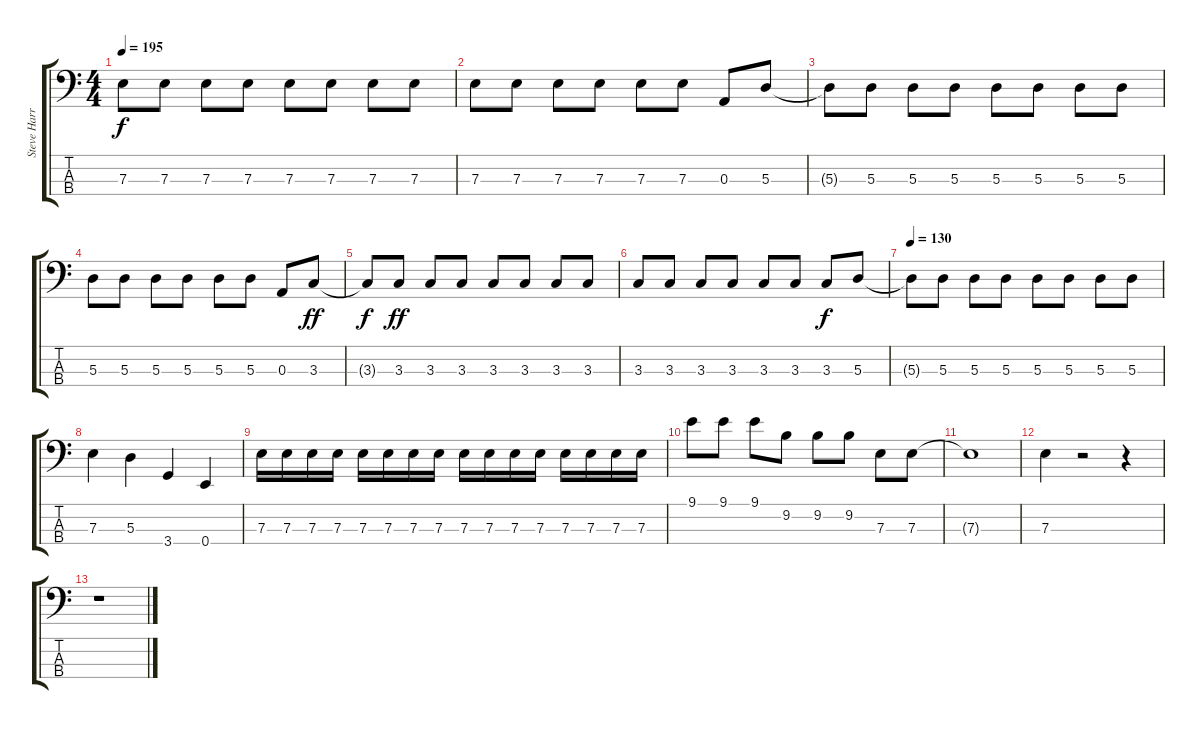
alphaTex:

\track ("Steve Harris" "Steve Harr") {instrument electricbassfinger}
\staff {score tabs}
\tuning (G2 D2 A1 E1) {hide}
\ts (4 4)
\tempo 195
\clef f4
\ks c
7.3{t}.8{dy f} 7.3.8 7.3.8 7.3.8 7.3.8 7.3.8 7.3.8 7.3.8 |
7.3.8 7.3.8 7.3.8 7.3.8 7.3.8 7.3.8 0.3.8 5.3.8 |
5.3{t}.8 5.3.8 5.3.8 5.3.8 5.3.8 5.3.8 5.3.8 5.3.8 |
5.3.8 5.3.8 5.3.8 5.3.8 5.3.8 5.3.8 0.3.8 3.3.8{dy ff} |
3.3{t}.8{dy f} 3.3.8{dy ff} 3.3.8 3.3.8 3.3.8 3.3.8 3.3.8 3.3.8 |
3.3.8 3.3.8 3.3.8 3.3.8 3.3.8 3.3.8 3.3.8{dy f} 5.3.8 |
\tempo 130
5.3{t}.8 5.3.8 5.3.8 5.3.8 5.3.8 5.3.8 5.3.8 5.3.8 |
7.3.4 5.3.4 3.4.4 0.4.4 |
7.3.16 7.3.16 7.3.16 7.3.16 7.3.16 7.3.16 7.3.16 7.3.16 7.3.16 7.3.16 7.3.16 7.3.16 7.3.16 7.3.16 7.3.16 7.3.16 |
9.1.8 9.1.8 9.1.8 9.2.8 9.2.8 9.2.8 7.3.8 7.3.8 |
7.3{t}.1 |
7.3.4 r.2 r.4 |
r.1
